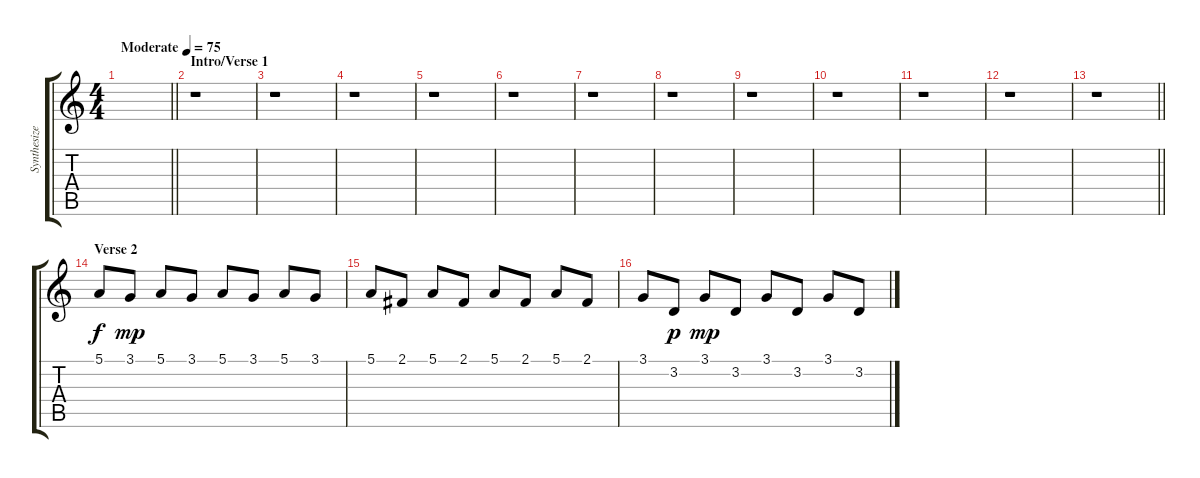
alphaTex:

\track ("Synthesizer: Dennis DeYoung" "Synthesize") {instrument lead1square}
\staff {score tabs}
\tuning (E4 B3 G3 D3 A2 E2) {hide}
\ts (4 4)
\tempo (75 "Moderate")
\clef g2
\barLineRight lightlight
\ks c
|
\section ("" "Intro/Verse 1")
r.1 |
r.1 |
r.1 |
r.1 |
r.1 |
r.1 |
r.1 |
r.1 |
r.1 |
r.1 |
r.1 |
\barLineRight lightlight
r.1 |
\section ("" "Verse 2")
5.1.8 3.1.8{dy mp} 5.1.8 3.1.8 5.1.8 3.1.8 5.1.8 3.1.8 |
5.1.8 2.1.8 5.1.8 2.1.8 5.1.8 2.1.8 5.1.8 2.1.8 |
3.1.8 3.2.8{dy p} 3.1.8{dy mp} 3.2.8 3.1.8 3.2.8 3.1.8 3.2.8
